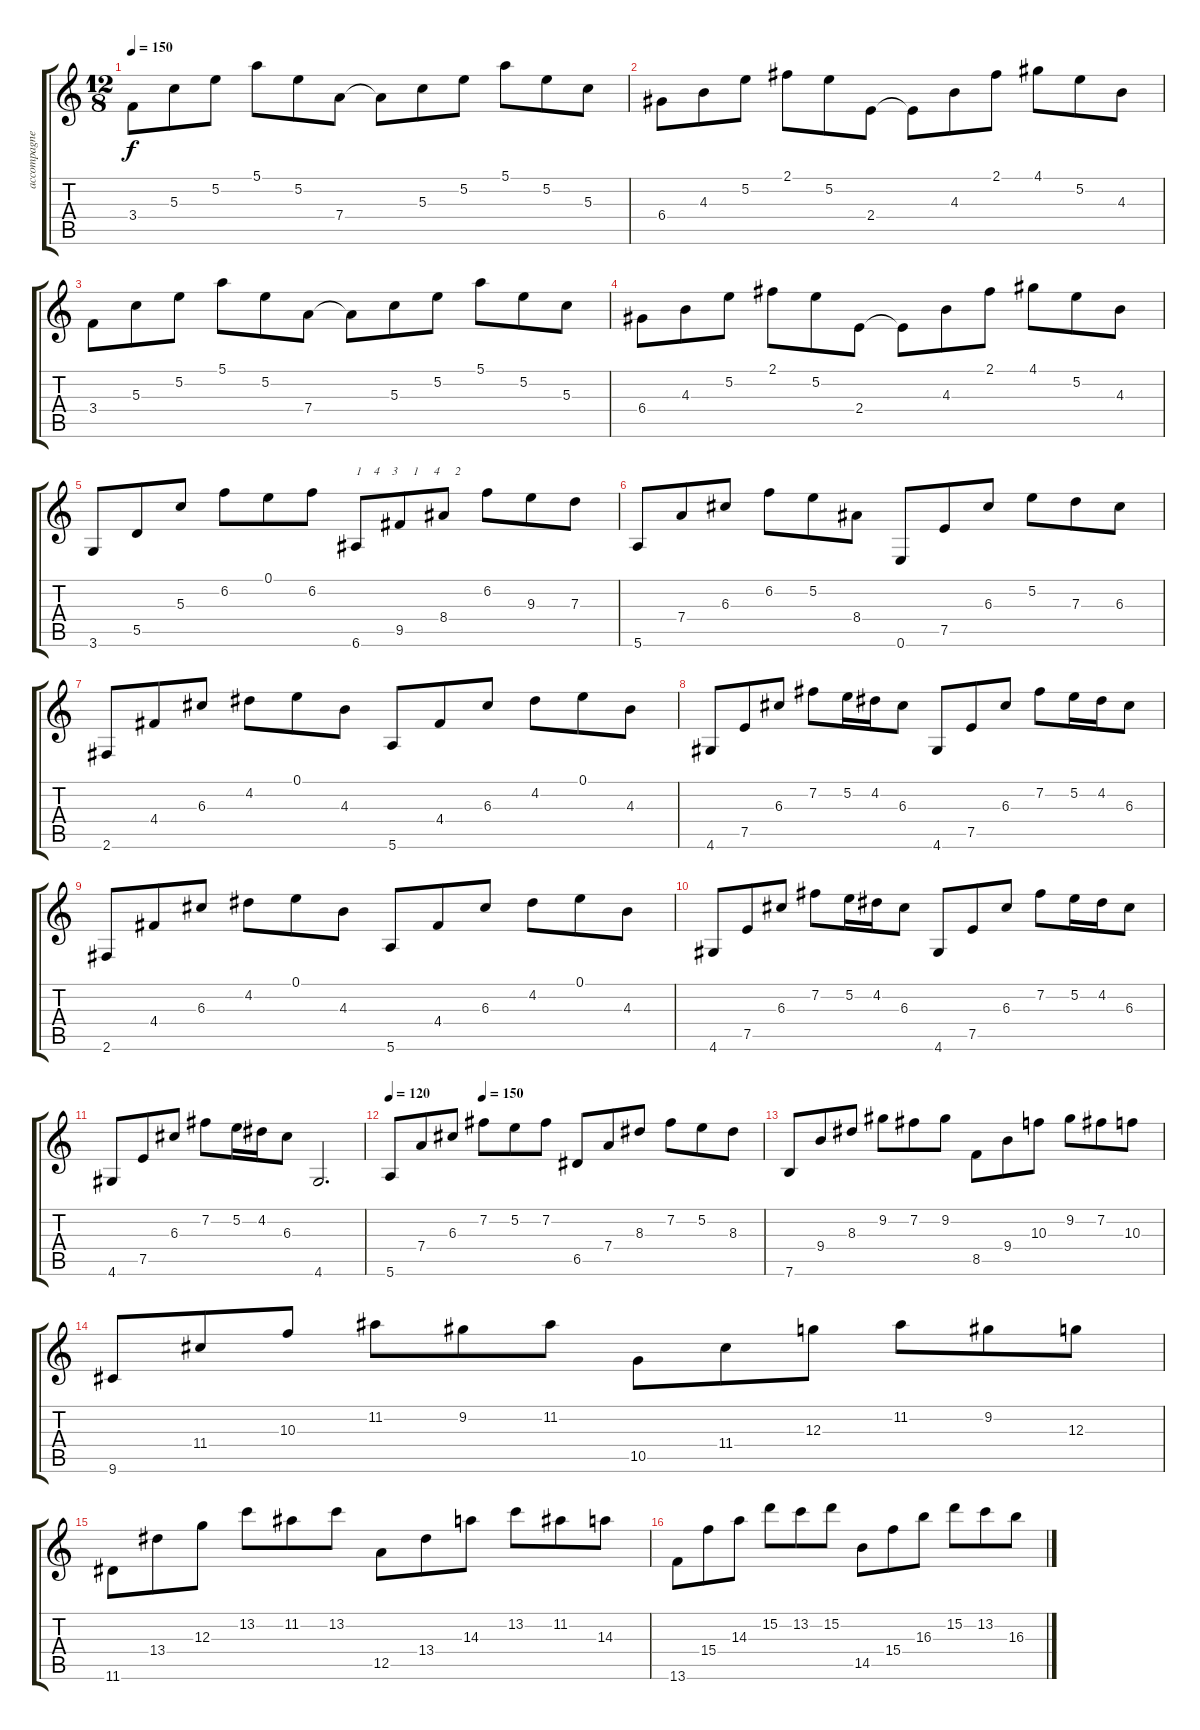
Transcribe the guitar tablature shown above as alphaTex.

\track ("accompagnement" "accompagne") {instrument acousticguitarnylon}
\staff {score tabs}
\tuning (E4 B3 G3 D3 A2 E2) {hide}
\ts (12 8)
\tempo 150
\clef g2
\ks c
3.4.8{dy f} 5.3.8 5.2.8 5.1.8 5.2.8 7.4.8 7.4{t}.8 5.3.8 5.2.8 5.1.8 5.2.8 5.3.8 |
6.4.8 4.3.8 5.2.8 2.1.8 5.2.8 2.4.8 2.4{t}.8 4.3.8 2.1.8 4.1.8 5.2.8 4.3.8 |
3.4.8 5.3.8 5.2.8 5.1.8 5.2.8 7.4.8 7.4{t}.8 5.3.8 5.2.8 5.1.8 5.2.8 5.3.8 |
6.4.8 4.3.8 5.2.8 2.1.8 5.2.8 2.4.8 2.4{t}.8 4.3.8 2.1.8 4.1.8 5.2.8 4.3.8 |
3.6.8 5.5.8 5.3.8 6.2.8 0.1.8 6.2.8 6.6.8{txt "1    4    3     1     4     2"} 9.5.8 8.4.8 6.2.8 9.3.8 7.3.8 |
5.6.8 7.4.8 6.3.8 6.2.8 5.2.8 8.4.8 0.6.8 7.5.8 6.3.8 5.2.8 7.3.8 6.3.8 |
2.6.8 4.4.8 6.3.8 4.2.8 0.1.8 4.3.8 5.6.8 4.4.8 6.3.8 4.2.8 0.1.8 4.3.8 |
4.6.8 7.5.8 6.3.8 7.2.8 5.2.16 4.2.16 6.3.8 4.6.8 7.5.8 6.3.8 7.2.8 5.2.16 4.2.16 6.3.8 |
2.6.8 4.4.8 6.3.8 4.2.8 0.1.8 4.3.8 5.6.8 4.4.8 6.3.8 4.2.8 0.1.8 4.3.8 |
4.6.8 7.5.8 6.3.8 7.2.8 5.2.16 4.2.16 6.3.8 4.6.8 7.5.8 6.3.8 7.2.8 5.2.16 4.2.16 6.3.8 |
4.6.8 7.5.8 6.3.8 7.2.8 5.2.16 4.2.16 6.3.8 4.6.2{d} |
\tempo 120
\tempo (150 0.25)
5.6.8 7.4.8 6.3.8 7.2.8 5.2.8 7.2.8 6.5.8 7.4.8 8.3.8 7.2.8 5.2.8 8.3.8 |
7.6.8 9.4.8 8.3.8 9.2.8 7.2.8 9.2.8 8.5.8 9.4.8 10.3.8 9.2.8 7.2.8 10.3.8 |
9.6.8 11.4.8 10.3.8 11.2.8 9.2.8 11.2.8 10.5.8 11.4.8 12.3.8 11.2.8 9.2.8 12.3.8 |
11.6.8 13.4.8 12.3.8 13.2.8 11.2.8 13.2.8 12.5.8 13.4.8 14.3.8 13.2.8 11.2.8 14.3.8 |
13.6.8 15.4.8 14.3.8 15.2.8 13.2.8 15.2.8 14.5.8 15.4.8 16.3.8 15.2.8 13.2.8 16.3.8
